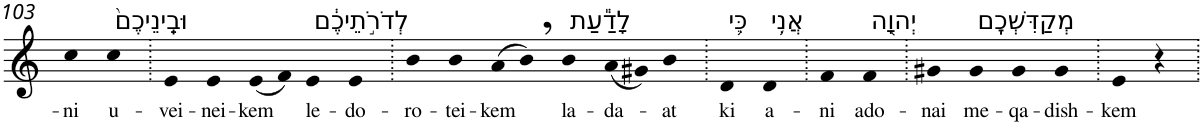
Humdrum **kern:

**kern	**text
*part1	*part1
*staff1	*staff1
*I"Piano	*
*I'Pno	*
!!LO:PB:g=z
*clefG2	*
*k[]	*
=103	=103
!	!LO:LY:b
4cc	-ni
!LO:TX:a:t=וּבֵֽינֵיכֶם֙	!
!	!LO:LY:b
4cc	u-
=104.	=104.
!	!LO:LY:b
4e	-vei-
!	!LO:LY:b
4e	-nei-
!	!LO:LY:b
(8e	-kem
8f)	.
!LO:TX:a:t=לְדֹרֹ֣תֵיכֶ֔ם	!
!	!LO:LY:b
4e	le-
!	!LO:LY:b
4e	-do-
=105.	=105.
!	!LO:LY:b
4b	-ro-
!	!LO:LY:b
4b	-tei-
!	!LO:LY:b
(8a	-kem
8b,)	.
!LO:TX:a:t=לָדַ֕עַת	!
!	!LO:LY:b
4b	la-
!	!LO:LY:b
(8a	-da-
8g#X)	.
!	!LO:LY:b
4b	-at
=106.	=106.
!LO:TX:a:t=כִּ֛י	!
!	!LO:LY:b
4d	ki
!LO:TX:a:t=אֲנִ֥י	!
!	!LO:LY:b
4d	a-
=107.	=107.
!	!LO:LY:b
4f	-ni
!LO:TX:a:t=יְהוָ֖ה	!
!	!LO:LY:b
4f	ado-
=108.	=108.
!	!LO:LY:b
4g#X	-nai
!LO:TX:a:t=מְקַדִּשְׁכֶֽם	!
!	!LO:LY:b
4g#	me-
!	!LO:LY:b
4g#	-qa-
!	!LO:LY:b
4g#	-dish-
=109.	=109.
!	!LO:LY:b
4e	-kem
4r	.
=.	=.
*-	*-
